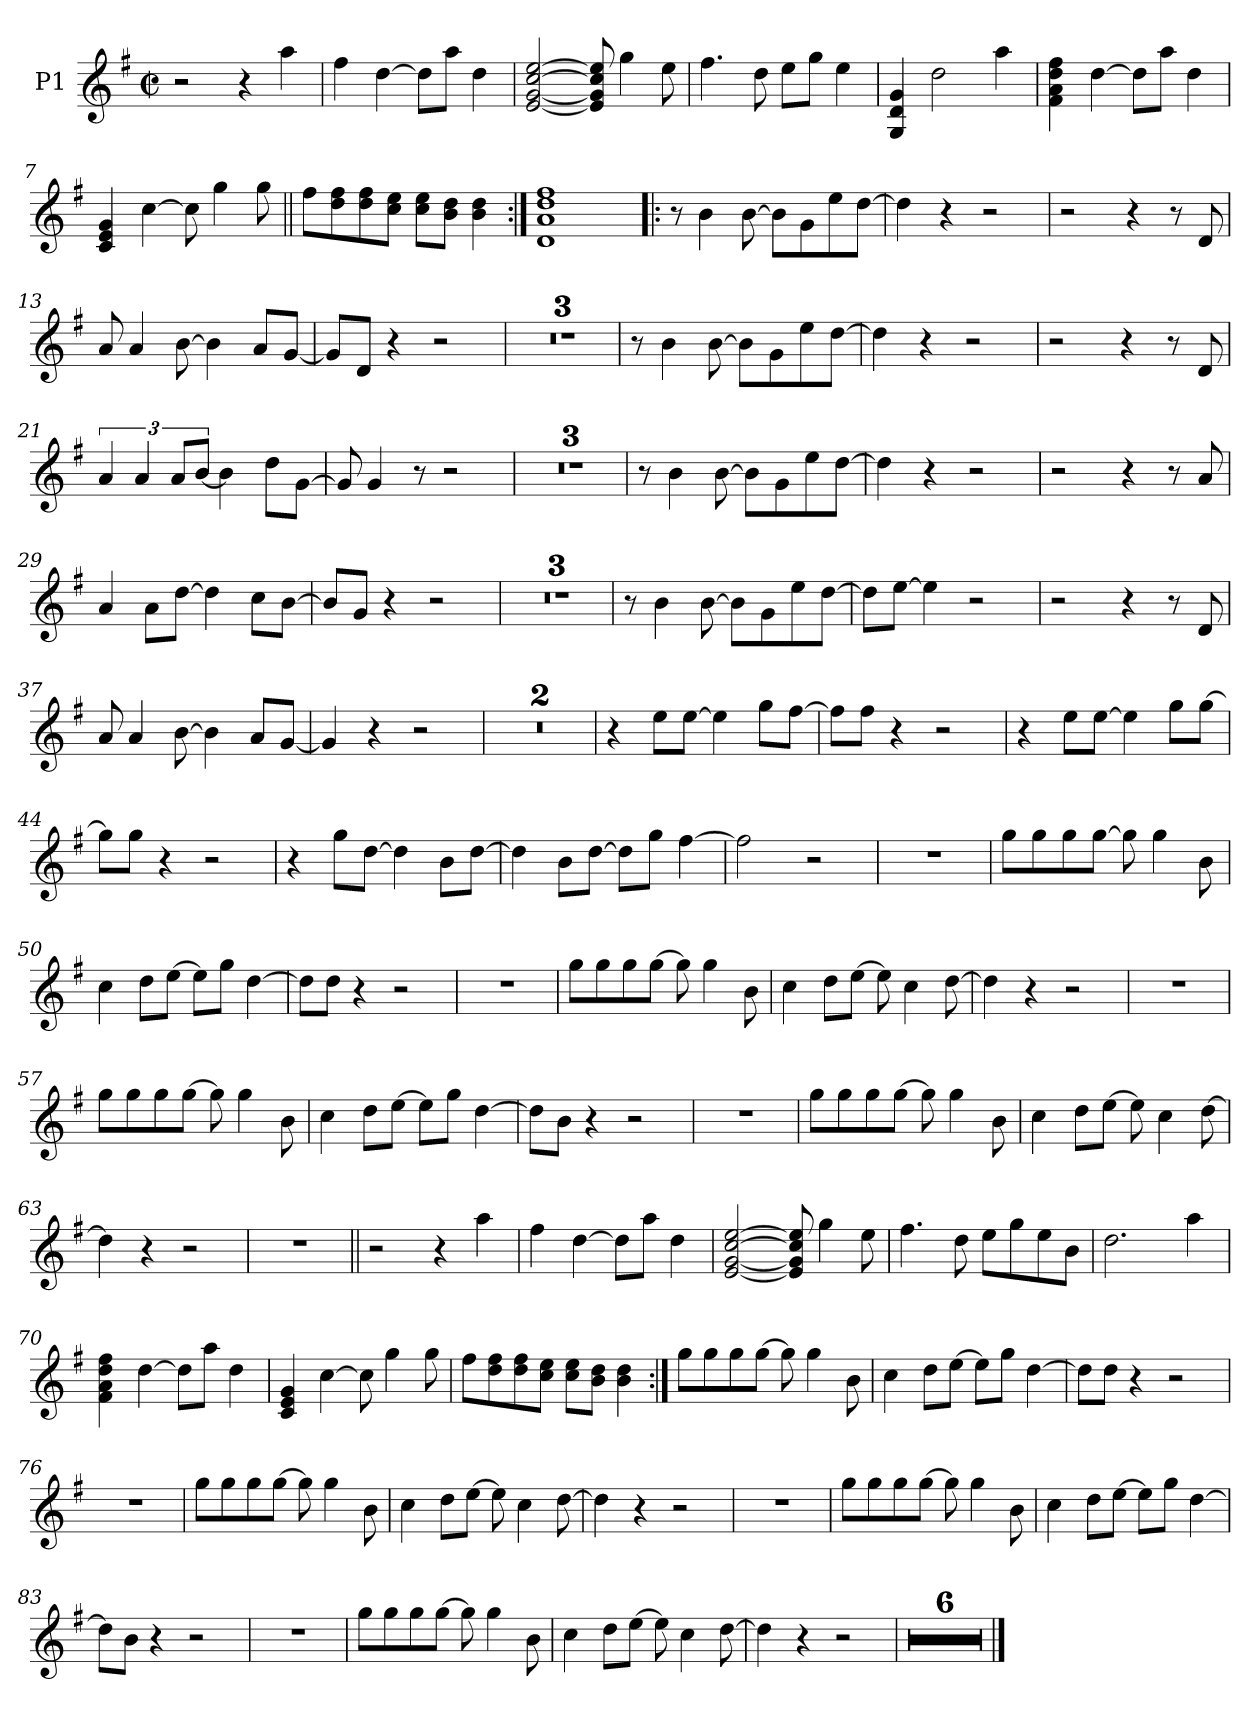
**kern
*part1
*staff1
*I"P1
*clefG2
*k[f#]
*G:
*M2/2
*met(c|)
*MM132
=1
2r
4r
4aa\
=2
4ff#\
[>4dd\
8dd\L]
8aa\J
4dd\
=3
[<2e/ [<2g/ [>2cc/ [>2ee/
8e/] 8g/] 8cc/] 8ee/]
4gg\
8ee\
=4
4.ff#\
8dd\
8ee\L
8gg\J
4ee\
=5
4G/ 4d/ 4g/
2dd\
4aa\
=6
4f#\ 4a\ 4dd\ 4ff#\
[>4dd\
8dd\L]
8aa\J
4dd\
!!LO:LB:g=z
=7
4c/ 4e/ 4g/
[>4cc\
8cc\]
4gg\
8gg\
=8||
8ff#\L
8dd\ 8ff#\
8dd\ 8ff#\
8cc\ 8ee\J
8cc\ 8ee\L
8b\ 8dd\J
4b\ 4dd\
=9:|!
1d 1a 1dd 1ff#
=10!|:
8r
4b\
[>8b\
8b\L]
8g\
8ee\
[>8dd\J
=11
4dd\]
4r
2r
!!LO:LB:g=z
=12
2r
4r
8r
8d/
=13
8a/
4a/
[>8b\
4b\]
8a/L
[<8g/J
=14
8g/L]
8d/J
4r
2r
=15
1r
=16
1r
=17
1r
=18
8r
4b\
[>8b\
8b\L]
8g\
8ee\
[>8dd\J
!!LO:LB:g=z
=19
4dd\]
4r
2r
=20
2r
4r
8r
8d/
=21
6a/
6a/
12a/L
[<12b/J
4b\]
8dd\L
[>8g\J
=22
8g/]
4g/
8r
2r
=23
1r
=24
1r
=25
1r
!!LO:LB:g=z
=26
8r
4b\
[>8b\
8b\L]
8g\
8ee\
[>8dd\J
=27
4dd\]
4r
2r
=28
2r
4r
8r
8a/
=29
4a/
8a\L
[>8dd\J
4dd\]
8cc\L
[>8b\J
=30
8b/L]
8g/J
4r
2r
=31
1r
!!LO:LB:g=z
=32
1r
=33
1r
=34
8r
4b\
[>8b\
8b\L]
8g\
8ee\
[>8dd\J
=35
8dd\L]
[>8ee\J
4ee\]
2r
=36
2r
4r
8r
8d/
=37
8a/
4a/
[>8b\
4b\]
8a/L
[<8g/J
!!LO:LB:g=z
=38
4g/]
4r
2r
=39
1r
=40
1r
=41
4r
8ee\L
[>8ee\J
4ee\]
8gg\L
[>8ff#\J
=42
8ff#\L]
8ff#\J
4r
2r
=43
4r
8ee\L
[>8ee\J
4ee\]
8gg\L
[>8gg\J
!!LO:LB:g=z
=44
8gg\L]
8gg\J
4r
2r
=45
4r
8gg\L
[>8dd\J
4dd\]
8b\L
[>8dd\J
=46
4dd\]
8b\L
[>8dd\J
8dd\L]
8gg\J
[>4ff#\
=47
2ff#\]
2r
=48
1r
=49
8gg\L
8gg\
8gg\
[>8gg\J
8gg\]
4gg\
8b\
!!LO:LB:g=z
=50
4cc\
8dd\L
[>8ee\J
8ee\L]
8gg\J
[>4dd\
=51
8dd\L]
8dd\J
4r
2r
=52
1r
=53
8gg\L
8gg\
8gg\
[>8gg\J
8gg\]
4gg\
8b\
=54
4cc\
8dd\L
[>8ee\J
8ee\]
4cc\
[>8dd\
=55
4dd\]
4r
2r
!!LO:LB:g=z
=56
1r
=57
8gg\L
8gg\
8gg\
[>8gg\J
8gg\]
4gg\
8b\
=58
4cc\
8dd\L
[>8ee\J
8ee\L]
8gg\J
[>4dd\
=59
8dd\L]
8b\J
4r
2r
=60
1r
=61
8gg\L
8gg\
8gg\
[>8gg\J
8gg\]
4gg\
8b\
!!LO:PB:g=z
=62
4cc\
8dd\L
[>8ee\J
8ee\]
4cc\
[>8dd\
=63
4dd\]
4r
2r
=64
1r
=65||
2r
4r
4aa\
=66
4ff#\
[>4dd\
8dd\L]
8aa\J
4dd\
=67
[<2e/ [<2g/ [>2cc/ [>2ee/
8e/] 8g/] 8cc/] 8ee/]
4gg\
8ee\
!!LO:LB:g=z
=68
4.ff#\
8dd\
8ee\L
8gg\
8ee\
8b\J
=69
2.dd\
4aa\
=70
4f#\ 4a\ 4dd\ 4ff#\
[>4dd\
8dd\L]
8aa\J
4dd\
=71
4c/ 4e/ 4g/
[>4cc\
8cc\]
4gg\
8gg\
=72
8ff#\L
8dd\ 8ff#\
8dd\ 8ff#\
8cc\ 8ee\J
8cc\ 8ee\L
8b\ 8dd\J
4b\ 4dd\
!!LO:LB:g=z
=73:|!
8gg\L
8gg\
8gg\
[>8gg\J
8gg\]
4gg\
8b\
=74
4cc\
8dd\L
[>8ee\J
8ee\L]
8gg\J
[>4dd\
=75
8dd\L]
8dd\J
4r
2r
=76
1r
=77
8gg\L
8gg\
8gg\
[>8gg\J
8gg\]
4gg\
8b\
!!LO:LB:g=z
=78
4cc\
8dd\L
[>8ee\J
8ee\]
4cc\
[>8dd\
=79
4dd\]
4r
2r
=80
1r
=81
8gg\L
8gg\
8gg\
[>8gg\J
8gg\]
4gg\
8b\
=82
4cc\
8dd\L
[>8ee\J
8ee\L]
8gg\J
[>4dd\
=83
8dd\L]
8b\J
4r
2r
!!LO:LB:g=z
=84
1r
=85
8gg\L
8gg\
8gg\
[>8gg\J
8gg\]
4gg\
8b\
=86
4cc\
8dd\L
[>8ee\J
8ee\]
4cc\
[>8dd\
=87
4dd\]
4r
2r
!!LO:LB:g=z
=88
1r
=89
1r
=90
1r
=91
1r
=92
1r
=93
1r
==
*-
